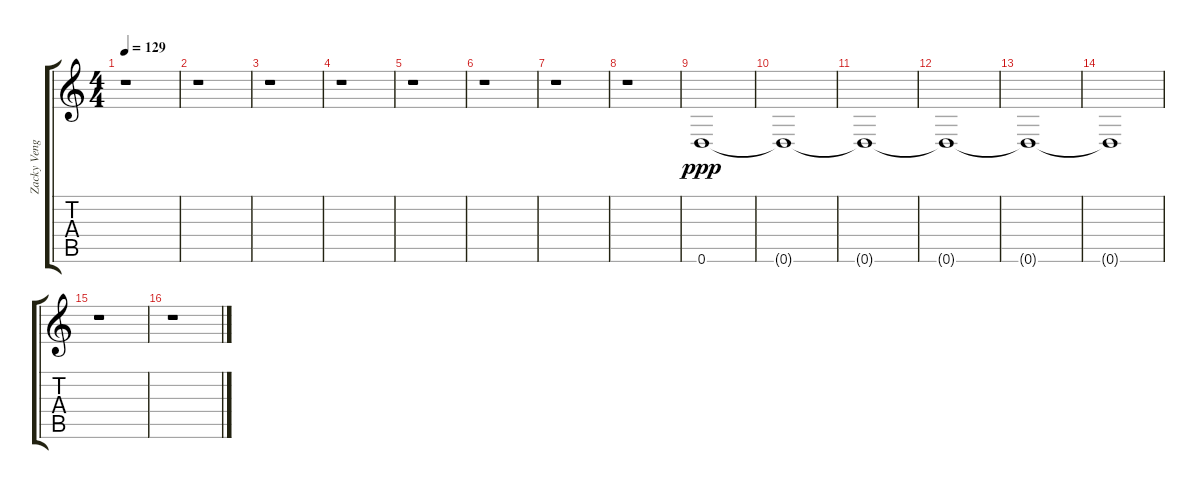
\track ("Zacky Vengeance (Lead Guitar 2)" "Zacky Veng") {instrument distortionguitar}
\staff {score tabs}
\tuning (E4 B3 G3 D3 A2 D2) {hide}
\ts (4 4)
\tempo 129
\clef g2
\ks c
r.1{dy ppp} |
r.1 |
r.1 |
r.1 |
r.1 |
r.1 |
r.1 |
r.1 |
0.6.1 |
0.6{t}.1 |
0.6{t}.1 |
0.6{t}.1 |
0.6{t}.1 |
0.6{t}.1 |
r.1 |
r.1
